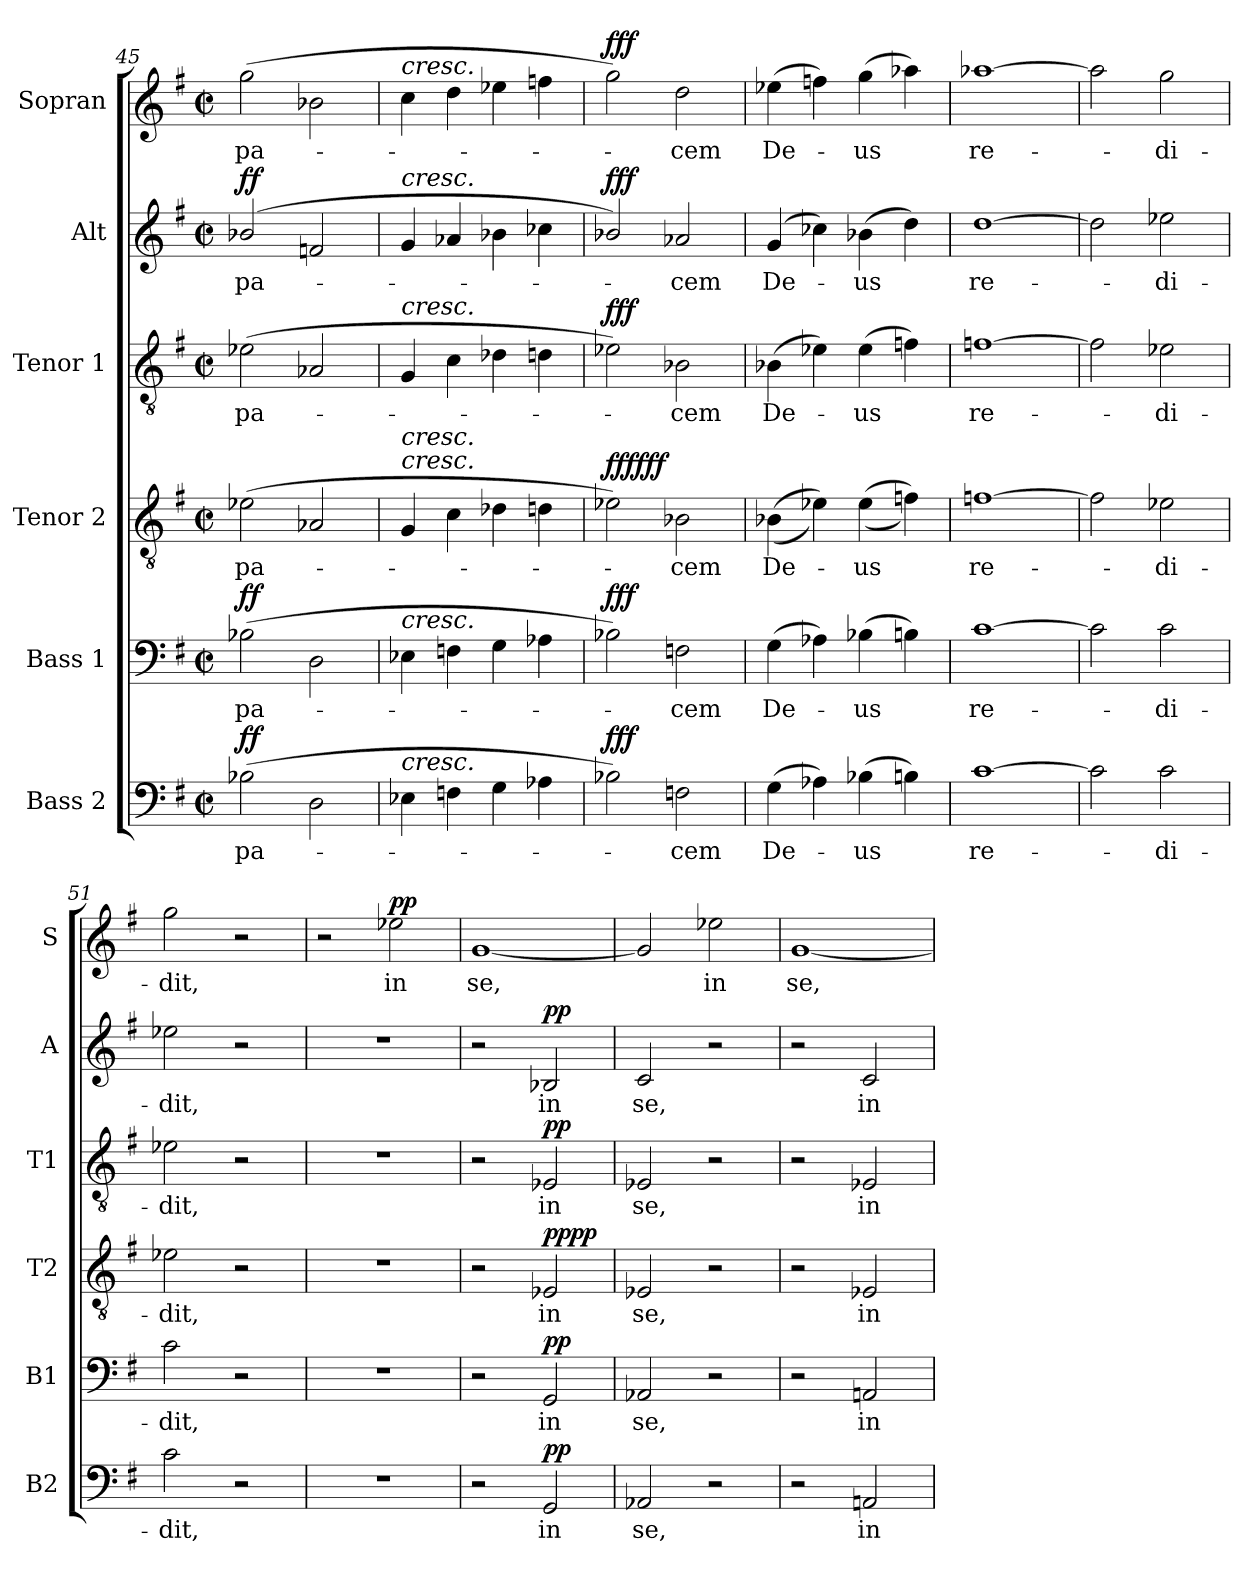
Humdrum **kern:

**kern	**text	**dynam	**kern	**text	**dynam	**kern	**text	**dynam	**kern	**text	**dynam	**kern	**text	**dynam	**kern	**text	**dynam
*part6	*part6	*part6	*part5	*part5	*part5	*part4	*part4	*part4	*part3	*part3	*part3	*part2	*part2	*part2	*part1	*part1	*part1
*staff6	*staff6	*staff6	*staff5	*staff5	*staff5	*staff4	*staff4	*staff4	*staff3	*staff3	*staff3	*staff2	*staff2	*staff2	*staff1	*staff1	*staff1
*I"Bass 2	*	*	*I"Bass 1	*	*	*I"Tenor 2	*	*	*I"Tenor 1	*	*	*I"Alt	*	*	*I"Sopran	*	*
*I'B2	*	*	*I'B1	*	*	*I'T2	*	*	*I'T1	*	*	*I'A	*	*	*I'S	*	*
!!LO:PB:g=z
*clefF4	*	*	*clefF4	*	*	*clefGv2	*	*	*clefGv2	*	*	*clefG2	*	*	*clefG2	*	*
*k[f#]	*	*	*k[f#]	*	*	*k[f#]	*	*	*k[f#]	*	*	*k[f#]	*	*	*k[f#]	*	*
*G:	*	*	*G:	*	*	*G:	*	*	*G:	*	*	*G:	*	*	*G:	*	*
*M2/2	*	*	*M2/2	*	*	*M2/2	*	*	*M2/2	*	*	*M2/2	*	*	*M2/2	*	*
*met(c|)	*	*	*met(c|)	*	*	*met(c|)	*	*	*met(c|)	*	*	*met(c|)	*	*	*met(c|)	*	*
=45	=45	=45	=45	=45	=45	=45	=45	=45	=45	=45	=45	=45	=45	=45	=45	=45	=45
!	!LO:LY:b	!LO:DY:a	!	!LO:LY:b	!LO:DY:a	!	!LO:LY:b	!	!	!LO:LY:b	!	!	!LO:LY:b	!LO:DY:b	!	!LO:LY:b	!
(<2B-X\	pa-	ff	(<2B-X\	pa-	ff	(<2e-X\	pa-	.	(<2e-X\	pa-	.	(<2b-X/	pa-	ff	(<2gg\	pa-	.
2D\	.	.	2D\	.	.	2A-X/	.	.	2A-X/	.	.	2fn/	.	.	2b-X\	.	.
=46	=46	=46	=46	=46	=46	=46	=46	=46	=46	=46	=46	=46	=46	=46	=46	=46	=46
!	!	!	!	!	!	!	!	!	!	!	!	!	!	!	!LO:TX:a:i:t=cresc.	!	!
!	!	!	!	!	!	!	!	!	!	!	!	!LO:TX:a:i:t=cresc.	!	!	!	!	!
!	!	!	!	!	!	!	!	!	!LO:TX:a:i:t=cresc.	!	!	!	!	!	!	!	!
!	!	!	!	!	!	!LO:TX:a:i:t=cresc.	!	!	!	!	!	!	!	!	!	!	!
!	!	!	!	!	!	!LO:TX:a:i:t=cresc.	!	!	!	!	!	!	!	!	!	!	!
!	!	!	!LO:TX:a:i:t=cresc.	!	!	!	!	!	!	!	!	!	!	!	!	!	!
!LO:TX:a:i:t=cresc.	!	!	!	!	!	!	!	!	!	!	!	!	!	!	!	!	!
4E-X\	.	.	4E-X\	.	.	4G/	.	.	4G/	.	.	4g/	.	.	4cc\	.	.
4Fn\	.	.	4Fn\	.	.	4c\	.	.	4c\	.	.	4a-X/	.	.	4dd\	.	.
4G\	.	.	4G\	.	.	4d-X\	.	.	4d-X\	.	.	4b-X\	.	.	4ee-X\	.	.
4A-X\	.	.	4A-X\	.	.	4dn\	.	.	4dn\	.	.	4cc-X\	.	.	4ffn\	.	.
=47	=47	=47	=47	=47	=47	=47	=47	=47	=47	=47	=47	=47	=47	=47	=47	=47	=47
!	!	!LO:DY:a	!	!	!LO:DY:a	!	!	!LO:DY:a	!	!	!	!	!	!	!	!	!
!	!	!	!	!	!	!	!	!LO:DY:n=1:a	!	!	!LO:DY:a	!	!	!LO:DY:a	!	!	!LO:DY:a
2B-X\)	.	fff	2B-X\)	.	fff	2e-X\)	.	fff fff	2e-X\)	.	fff	2b-X/)	.	fff	2gg\)	.	fff
!	!LO:LY:b	!	!	!LO:LY:b	!	!	!LO:LY:b	!	!	!LO:LY:b	!	!	!LO:LY:b	!	!	!LO:LY:b	!
2Fn\	-cem	.	2Fn\	-cem	.	2B-X\	-cem	.	2B-X\	-cem	.	2a-X/	-cem	.	2dd\	-cem	.
=48	=48	=48	=48	=48	=48	=48	=48	=48	=48	=48	=48	=48	=48	=48	=48	=48	=48
!	!LO:LY:b	!	!	!LO:LY:b	!	!	!LO:LY:b	!	!	!LO:LY:b	!	!	!LO:LY:b	!	!	!LO:LY:b	!
(>4G\	De-	.	(>4G\	De-	.	(>(>4B-X\	De-	.	(>4B-X\	De-	.	(<4g/	De-	.	(>4ee-X\	De-	.
4A-X\)	.	.	4A-X\)	.	.	4e-X\))	.	.	4e-X\)	.	.	4cc-X\)	.	.	4ffn\)	.	.
!	!LO:LY:b	!	!	!LO:LY:b	!	!	!LO:LY:b	!	!	!LO:LY:b	!	!	!LO:LY:b	!	!	!LO:LY:b	!
(>4B-X\	-us	.	(>4B-X\	-us	.	(>(>4e-\	-us	.	(>4e-\	-us	.	(>4b-X\	-us	.	(>4gg\	-us	.
4Bn\)	.	.	4Bn\)	.	.	4fn\))	.	.	4fn\)	.	.	4dd\)	.	.	4aa-X\)	.	.
=49	=49	=49	=49	=49	=49	=49	=49	=49	=49	=49	=49	=49	=49	=49	=49	=49	=49
!	!LO:LY:b	!	!	!LO:LY:b	!	!	!LO:LY:b	!	!	!LO:LY:b	!	!	!LO:LY:b	!	!	!LO:LY:b	!
[1c	re-	.	[1c	re-	.	[1fn	re-	.	[1fn	re-	.	[1dd	re-	.	[1aa-X	re-	.
=50	=50	=50	=50	=50	=50	=50	=50	=50	=50	=50	=50	=50	=50	=50	=50	=50	=50
2c\]	.	.	2c\]	.	.	2f\]	.	.	2f\]	.	.	2dd\]	.	.	2aa-\]	.	.
!	!LO:LY:b	!	!	!LO:LY:b	!	!	!LO:LY:b	!	!	!LO:LY:b	!	!	!LO:LY:b	!	!	!LO:LY:b	!
2c\	-di-	.	2c\	-di-	.	2e-X\	-di-	.	2e-X\	-di-	.	2ee-X\	-di-	.	2gg\	-di-	.
=51	=51	=51	=51	=51	=51	=51	=51	=51	=51	=51	=51	=51	=51	=51	=51	=51	=51
!	!LO:LY:b	!	!	!LO:LY:b	!	!	!LO:LY:b	!	!	!LO:LY:b	!	!	!LO:LY:b	!	!	!LO:LY:b	!
2c\	-dit,	.	2c\	-dit,	.	2e-X\	-dit,	.	2e-X\	-dit,	.	2ee-X\	-dit,	.	2gg\	-dit,	.
2r	.	.	2r	.	.	2r	.	.	2r	.	.	2r	.	.	2r	.	.
=52	=52	=52	=52	=52	=52	=52	=52	=52	=52	=52	=52	=52	=52	=52	=52	=52	=52
1r	.	.	1r	.	.	1r	.	.	1r	.	.	1r	.	.	2r	.	.
!	!	!	!	!	!	!	!	!	!	!	!	!	!	!	!	!LO:LY:b	!LO:DY:a
.	.	.	.	.	.	.	.	.	.	.	.	.	.	.	2ee-X\	in	pp
!!LO:LB:g=z
=53	=53	=53	=53	=53	=53	=53	=53	=53	=53	=53	=53	=53	=53	=53	=53	=53	=53
!	!	!	!	!	!	!	!	!	!	!	!	!	!	!	!	!LO:LY:b	!
2r	.	.	2r	.	.	2r	.	.	2r	.	.	2r	.	.	[1g	se,	.
!	!LO:LY:b	!LO:DY:b	!	!LO:LY:b	!LO:DY:b	!	!LO:LY:b	!LO:DY:b	!	!LO:LY:b	!	!	!LO:LY:b	!	!	!	!
!	!	!	!	!	!	!	!	!LO:DY:n=1:b	!	!	!LO:DY:b	!	!	!LO:DY:b	!	!	!
2GG/	in	pp	2GG/	in	pp	2E-X/	in	pp pp	2E-X/	in	pp	2B-X/	in	pp	.	.	.
=54	=54	=54	=54	=54	=54	=54	=54	=54	=54	=54	=54	=54	=54	=54	=54	=54	=54
!	!LO:LY:b	!	!	!LO:LY:b	!	!	!LO:LY:b	!	!	!LO:LY:b	!	!	!LO:LY:b	!	!	!	!
2AA-X/	se,	.	2AA-X/	se,	.	2E-X/	se,	.	2E-X/	se,	.	2c/	se,	.	2g/]	.	.
!	!	!	!	!	!	!	!	!	!	!	!	!	!	!	!	!LO:LY:b	!
2r	.	.	2r	.	.	2r	.	.	2r	.	.	2r	.	.	2ee-X\	in	.
=55	=55	=55	=55	=55	=55	=55	=55	=55	=55	=55	=55	=55	=55	=55	=55	=55	=55
!	!	!	!	!	!	!	!	!	!	!	!	!	!	!	!	!LO:LY:b	!
2r	.	.	2r	.	.	2r	.	.	2r	.	.	2r	.	.	[1g	se,	.
!	!LO:LY:b	!	!	!LO:LY:b	!	!	!LO:LY:b	!	!	!LO:LY:b	!	!	!LO:LY:b	!	!	!	!
2AAn/	in	.	2AAn/	in	.	2E-X/	in	.	2E-X/	in	.	2c/	in	.	.	.	.
=	=	=	=	=	=	=	=	=	=	=	=	=	=	=	=	=	=
*-	*-	*-	*-	*-	*-	*-	*-	*-	*-	*-	*-	*-	*-	*-	*-	*-	*-
